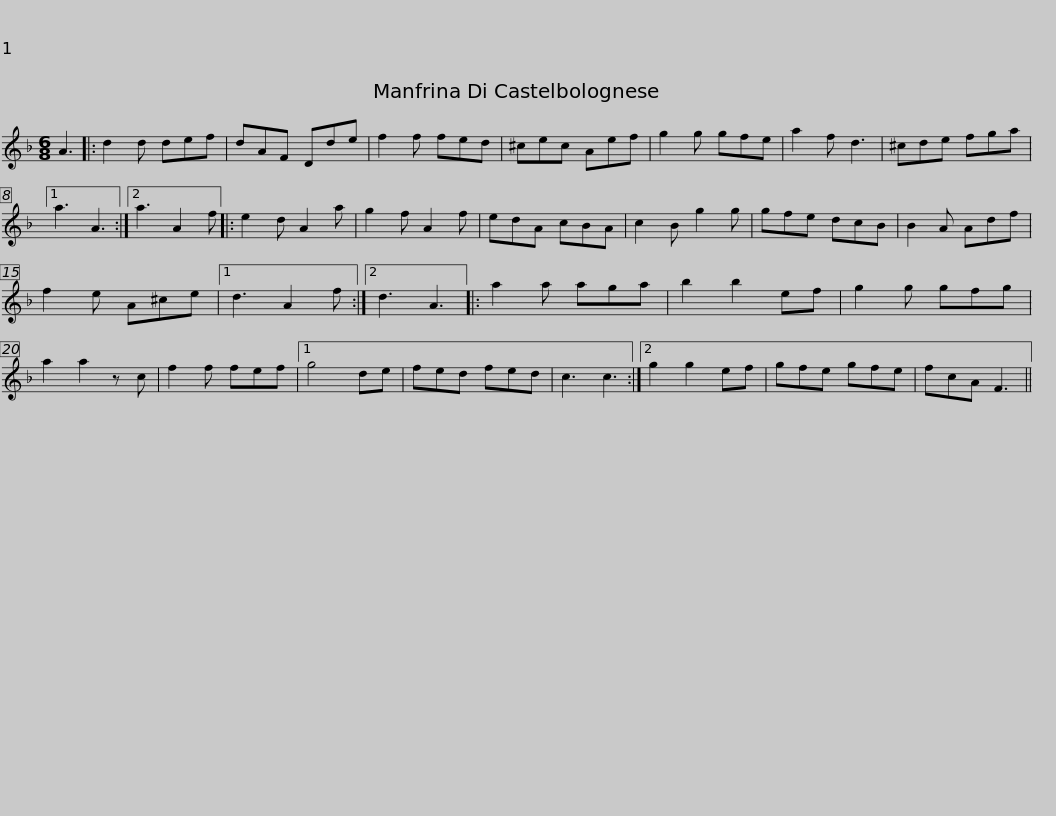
X:1
L:1/8
M:6/8
I:linebreak $
K:F
V:1 treble
V:1
 A3 |: d2 d def | dAF Dde | f2 f fed | ^cec Aef | %5
 g2 g gfe | a2 f d3 | ^cde fga |1 a3 A3 :|2$ a3 A2 f |: %10
 e2 d A2 a | g2 f A2 f | edA cBA | c2 B g2 g | gfe dcB | %15
 B2 A Adf | f2 e A^ce |1 d3 A2 f :|2$ d3 A3 |: a2 a aga | %20
 b2 b2 ef | g2 g gfg | a2 a2 z c | f2 f fef |1 g4 de | %25
 fed fed | c3 c3 :|2$ g2 g2 ef | gfe gfe | fcA F3 || %30
